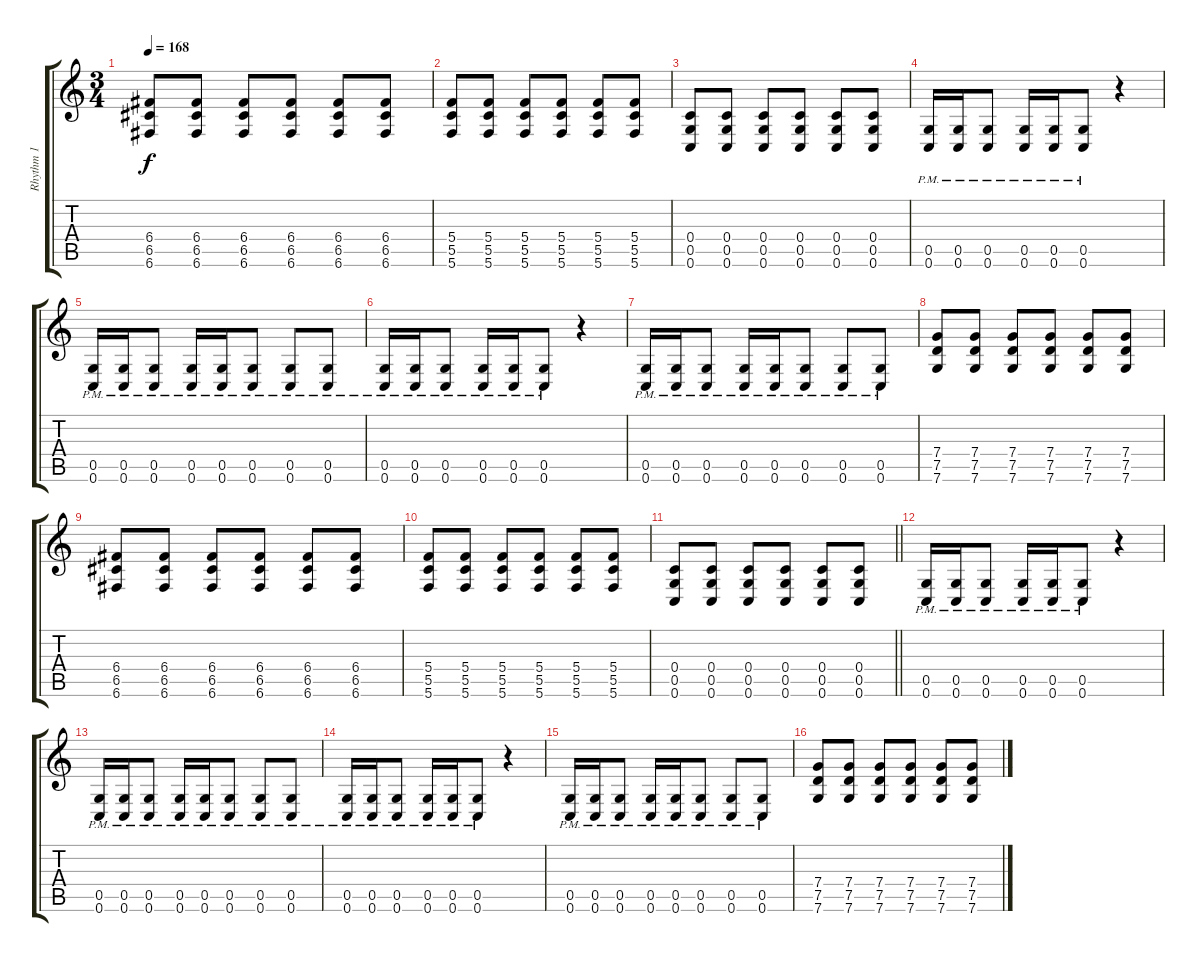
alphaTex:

\track ("Rhythm 1" "Rhythm 1") {instrument distortionguitar}
\staff {score tabs}
\tuning (D4 A3 F3 C3 G2 C2) {hide}
\ts (3 4)
\tempo 168
\clef g2
\ks c
(6.4 6.5 6.6).8{dy f} (6.4 6.5 6.6).8 (6.4 6.5 6.6).8 (6.4 6.5 6.6).8 (6.4 6.5 6.6).8 (6.4 6.5 6.6).8 |
(5.4 5.5 5.6).8 (5.4 5.5 5.6).8 (5.4 5.5 5.6).8 (5.4 5.5 5.6).8 (5.4 5.5 5.6).8 (5.4 5.5 5.6).8 |
(0.4 0.5 0.6).8 (0.4 0.5 0.6).8 (0.4 0.5 0.6).8 (0.4 0.5 0.6).8 (0.4 0.5 0.6).8 (0.4 0.5 0.6).8 |
(0.5{pm} 0.6{pm}).16 (0.5{pm} 0.6{pm}).16 (0.5{pm} 0.6{pm}).8 (0.5{pm} 0.6{pm}).16 (0.5{pm} 0.6{pm}).16 (0.5{pm} 0.6{pm}).8 r.4 |
(0.5{pm} 0.6{pm}).16 (0.5{pm} 0.6{pm}).16 (0.5{pm} 0.6{pm}).8 (0.5{pm} 0.6{pm}).16 (0.5{pm} 0.6{pm}).16 (0.5{pm} 0.6{pm}).8 (0.5{pm} 0.6{pm}).8 (0.5{pm} 0.6{pm}).8 |
(0.5{pm} 0.6{pm}).16 (0.5{pm} 0.6{pm}).16 (0.5{pm} 0.6{pm}).8 (0.5{pm} 0.6{pm}).16 (0.5{pm} 0.6{pm}).16 (0.5{pm} 0.6{pm}).8 r.4 |
(0.5{pm} 0.6{pm}).16 (0.5{pm} 0.6{pm}).16 (0.5{pm} 0.6{pm}).8 (0.5{pm} 0.6{pm}).16 (0.5{pm} 0.6{pm}).16 (0.5{pm} 0.6{pm}).8 (0.5{pm} 0.6{pm}).8 (0.5{pm} 0.6{pm}).8 |
(7.4 7.5 7.6).8 (7.4 7.5 7.6).8 (7.4 7.5 7.6).8 (7.4 7.5 7.6).8 (7.4 7.5 7.6).8 (7.4 7.5 7.6).8 |
(6.4 6.5 6.6).8 (6.4 6.5 6.6).8 (6.4 6.5 6.6).8 (6.4 6.5 6.6).8 (6.4 6.5 6.6).8 (6.4 6.5 6.6).8 |
(5.4 5.5 5.6).8 (5.4 5.5 5.6).8 (5.4 5.5 5.6).8 (5.4 5.5 5.6).8 (5.4 5.5 5.6).8 (5.4 5.5 5.6).8 |
\barLineRight lightlight
(0.4 0.5 0.6).8 (0.4 0.5 0.6).8 (0.4 0.5 0.6).8 (0.4 0.5 0.6).8 (0.4 0.5 0.6).8 (0.4 0.5 0.6).8 |
(0.5{pm} 0.6{pm}).16 (0.5{pm} 0.6{pm}).16 (0.5{pm} 0.6{pm}).8 (0.5{pm} 0.6{pm}).16 (0.5{pm} 0.6{pm}).16 (0.5{pm} 0.6{pm}).8 r.4 |
(0.5{pm} 0.6{pm}).16 (0.5{pm} 0.6{pm}).16 (0.5{pm} 0.6{pm}).8 (0.5{pm} 0.6{pm}).16 (0.5{pm} 0.6{pm}).16 (0.5{pm} 0.6{pm}).8 (0.5{pm} 0.6{pm}).8 (0.5{pm} 0.6{pm}).8 |
(0.5{pm} 0.6{pm}).16 (0.5{pm} 0.6{pm}).16 (0.5{pm} 0.6{pm}).8 (0.5{pm} 0.6{pm}).16 (0.5{pm} 0.6{pm}).16 (0.5{pm} 0.6{pm}).8 r.4 |
(0.5{pm} 0.6{pm}).16 (0.5{pm} 0.6{pm}).16 (0.5{pm} 0.6{pm}).8 (0.5{pm} 0.6{pm}).16 (0.5{pm} 0.6{pm}).16 (0.5{pm} 0.6{pm}).8 (0.5{pm} 0.6{pm}).8 (0.5{pm} 0.6{pm}).8 |
(7.4 7.5 7.6).8 (7.4 7.5 7.6).8 (7.4 7.5 7.6).8 (7.4 7.5 7.6).8 (7.4 7.5 7.6).8 (7.4 7.5 7.6).8
